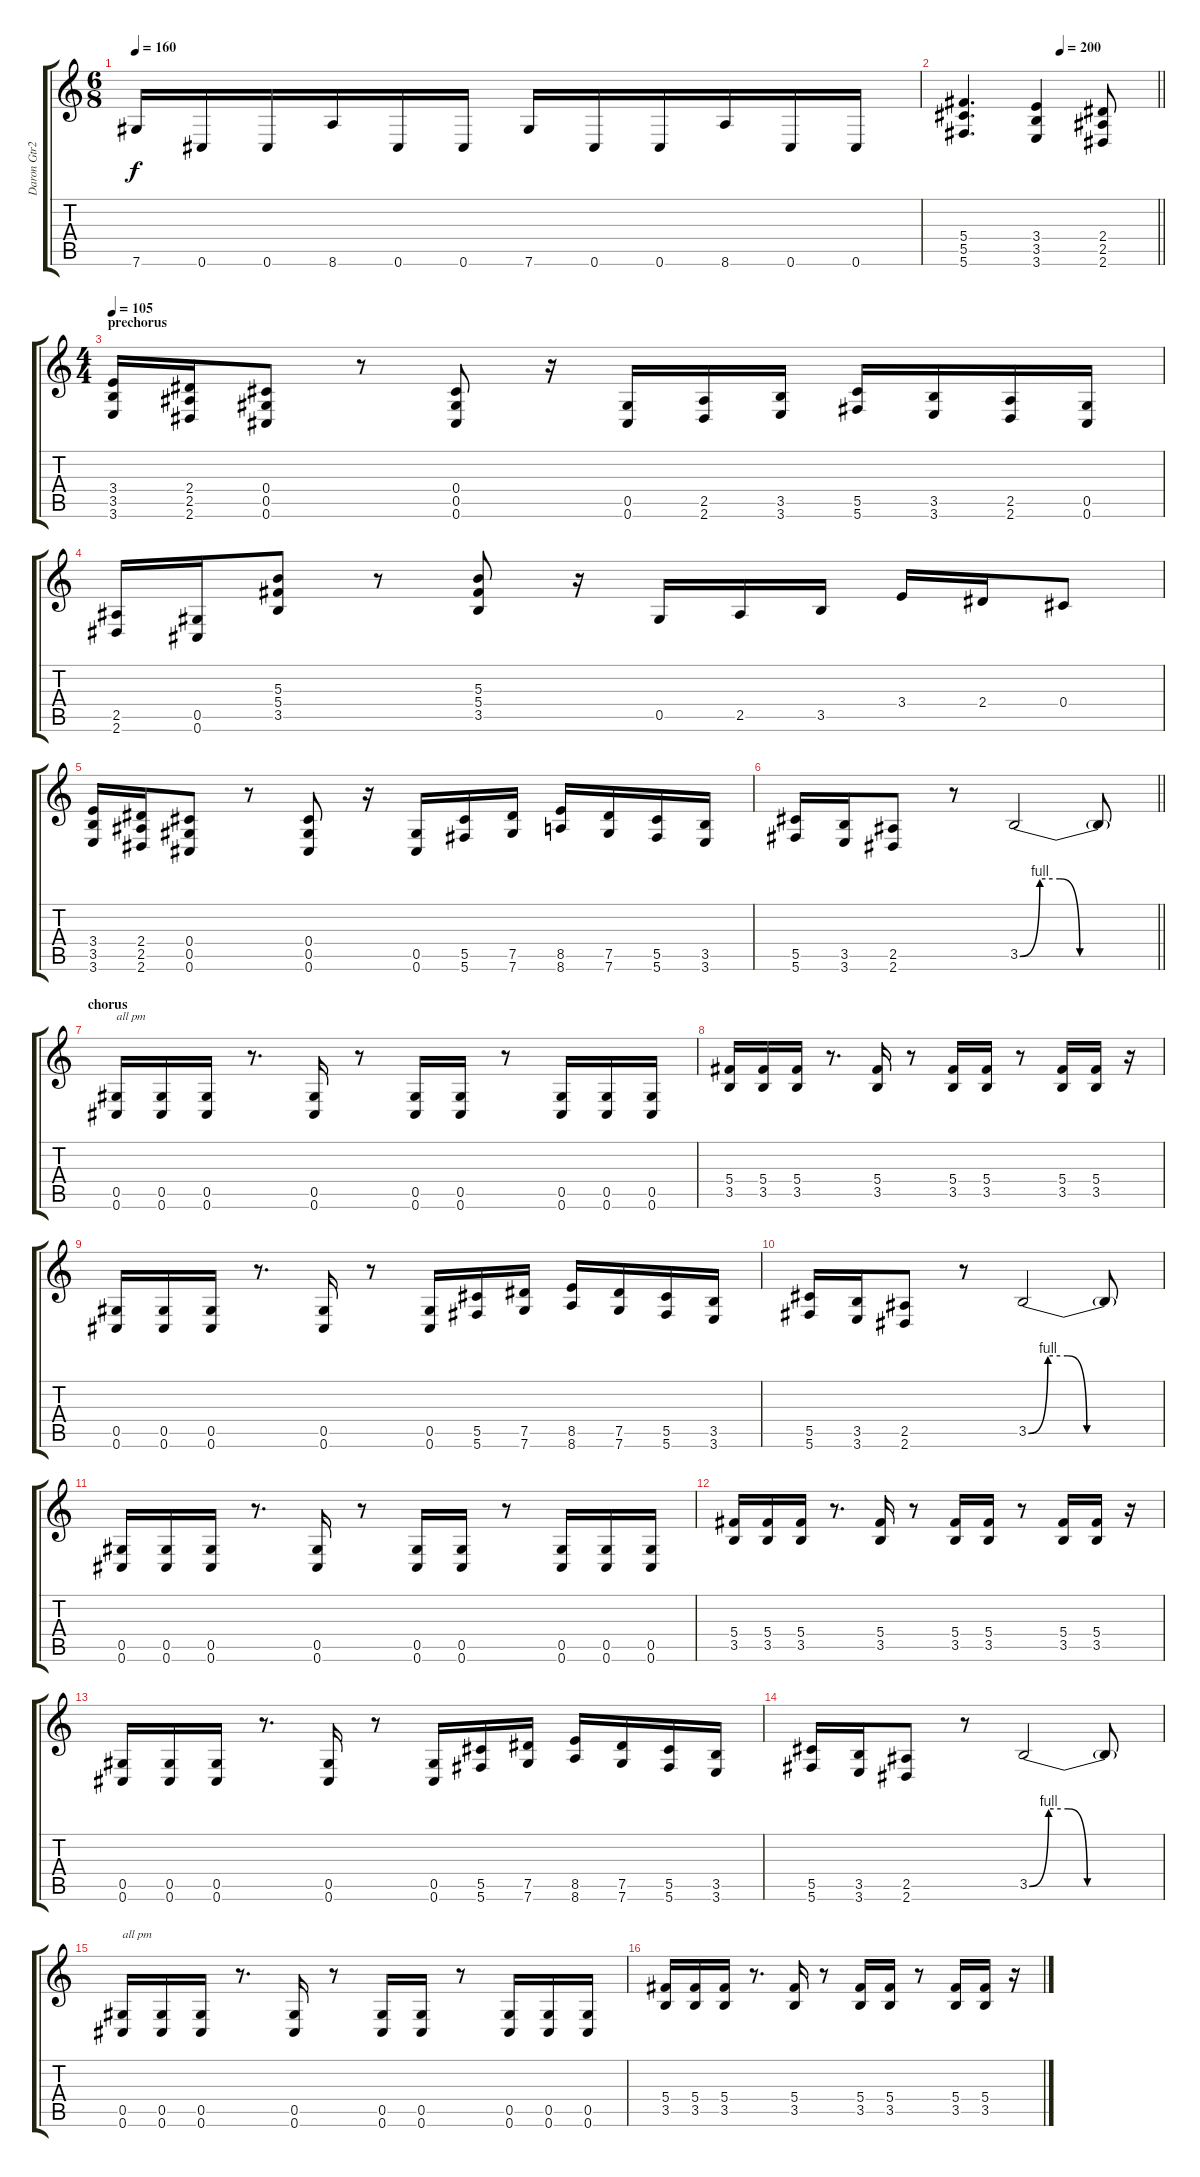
\track ("Daron Gtr2" "Daron Gtr2") {instrument distortionguitar}
\staff {score tabs}
\tuning (Eb4 Bb3 Gb3 Db3 Ab2 Db2) {hide}
\ts (6 8)
\tempo 160
\clef g2
\ks c
7.6.16{dy f} 0.6.16 0.6.16 8.6.16 0.6.16 0.6.16 7.6.16 0.6.16 0.6.16 8.6.16 0.6.16 0.6.16 |
\tempo (200 0.5)
\barLineRight lightlight
(5.4 5.5 5.6).4{d} (3.4 3.5 3.6).4 (2.4 2.5 2.6).8 |
\ts (4 4)
\section ("" "prechorus")
\tempo 105
(3.4 3.5 3.6).16 (2.4 2.5 2.6).16 (0.4 0.5 0.6).8 r.8 (0.4 0.5 0.6).8 r.16 (0.5 0.6).16 (2.5 2.6).16 (3.5 3.6).16 (5.5 5.6).16 (3.5 3.6).16 (2.5 2.6).16 (0.5 0.6).16 |
(2.5 2.6).16 (0.5 0.6).16 (5.3 5.4 3.5).8 r.8 (5.3 5.4 3.5).8 r.16 0.5.16 2.5.16 3.5.16 3.4.16 2.4.16 0.4.8 |
(3.4 3.5 3.6).16 (2.4 2.5 2.6).16 (0.4 0.5 0.6).8 r.8 (0.4 0.5 0.6).8 r.16 (0.5 0.6).16 (5.5 5.6).16 (7.5 7.6).16 (8.5 8.6).16 (7.5 7.6).16 (5.5 5.6).16 (3.5 3.6).16 |
\barLineRight lightlight
(5.5 5.6).16 (3.5 3.6).16 (2.5 2.6).8 r.8 3.5{be (custom 0 0 15 4 30 4 45 0 60 0)}.2 3.5{be (hold 0 0 60 0) t}.8 |
\section ("" "chorus")
(0.5 0.6).16{txt "all pm"} (0.5 0.6).16 (0.5 0.6).16 r.8{d} (0.5 0.6).16 r.8 (0.5 0.6).16 (0.5 0.6).16 r.8 (0.5 0.6).16 (0.5 0.6).16 (0.5 0.6).16 |
(5.4 3.5).16 (5.4 3.5).16 (5.4 3.5).16 r.8{d} (5.4 3.5).16 r.8 (5.4 3.5).16 (5.4 3.5).16 r.8 (5.4 3.5).16 (5.4 3.5).16 r.16 |
(0.5 0.6).16 (0.5 0.6).16 (0.5 0.6).16 r.8{d} (0.5 0.6).16 r.8 (0.5 0.6).16 (5.5 5.6).16 (7.5 7.6).16 (8.5 8.6).16 (7.5 7.6).16 (5.5 5.6).16 (3.5 3.6).16 |
(5.5 5.6).16 (3.5 3.6).16 (2.5 2.6).8 r.8 3.5{be (custom 0 0 15 4 30 4 45 0 60 0)}.2 3.5{be (hold 0 0 60 0) t}.8 |
(0.5 0.6).16 (0.5 0.6).16 (0.5 0.6).16 r.8{d} (0.5 0.6).16 r.8 (0.5 0.6).16 (0.5 0.6).16 r.8 (0.5 0.6).16 (0.5 0.6).16 (0.5 0.6).16 |
(5.4 3.5).16 (5.4 3.5).16 (5.4 3.5).16 r.8{d} (5.4 3.5).16 r.8 (5.4 3.5).16 (5.4 3.5).16 r.8 (5.4 3.5).16 (5.4 3.5).16 r.16 |
(0.5 0.6).16 (0.5 0.6).16 (0.5 0.6).16 r.8{d} (0.5 0.6).16 r.8 (0.5 0.6).16 (5.5 5.6).16 (7.5 7.6).16 (8.5 8.6).16 (7.5 7.6).16 (5.5 5.6).16 (3.5 3.6).16 |
(5.5 5.6).16 (3.5 3.6).16 (2.5 2.6).8 r.8 3.5{be (custom 0 0 15 4 30 4 45 0 60 0)}.2 3.5{be (hold 0 0 60 0) t}.8 |
(0.5 0.6).16{txt "all pm"} (0.5 0.6).16 (0.5 0.6).16 r.8{d} (0.5 0.6).16 r.8 (0.5 0.6).16 (0.5 0.6).16 r.8 (0.5 0.6).16 (0.5 0.6).16 (0.5 0.6).16 |
(5.4 3.5).16 (5.4 3.5).16 (5.4 3.5).16 r.8{d} (5.4 3.5).16 r.8 (5.4 3.5).16 (5.4 3.5).16 r.8 (5.4 3.5).16 (5.4 3.5).16 r.16
